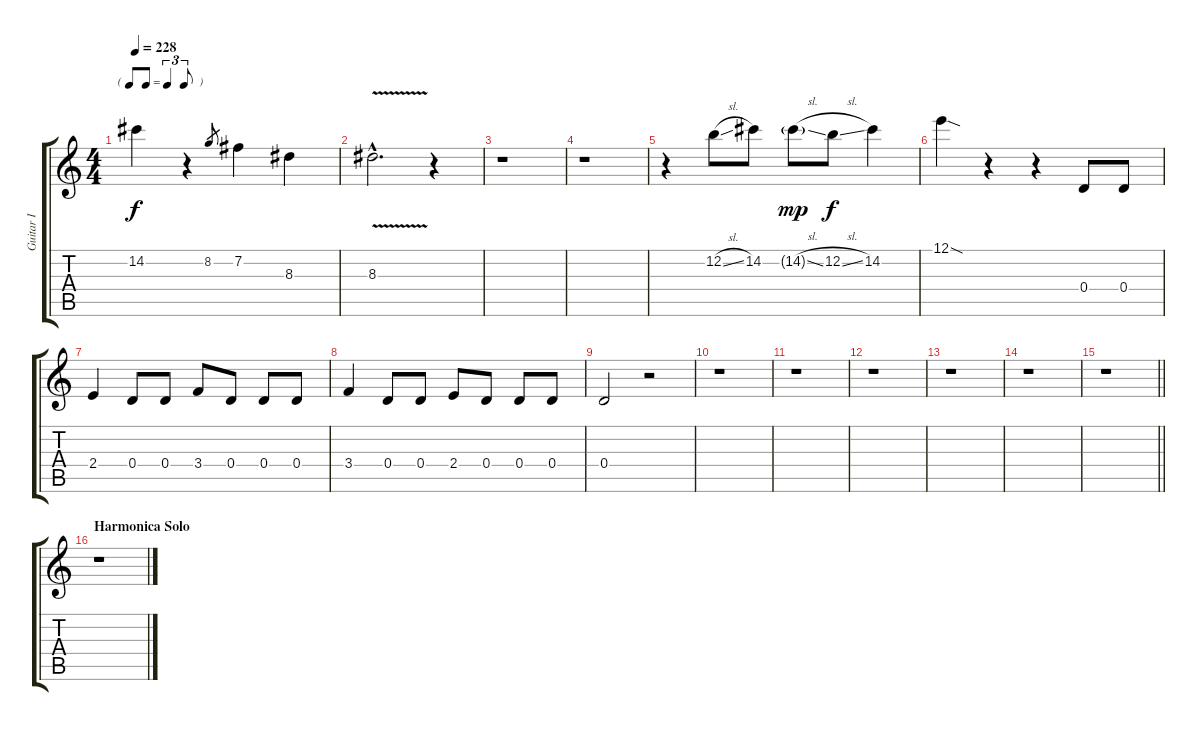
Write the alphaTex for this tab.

\track ("Guitar I" "Guitar I") {instrument acousticguitarsteel}
\staff {score tabs}
\tuning (E4 B3 G3 D3 A2 E2) {hide}
\ts (4 4)
\tf triplet8th
\tempo 228
\clef g2
\ks c
14.2{t}.4{dy f} r.4 8.2.8{gr} 7.2.4 8.3.4 |
8.3{v hac}.2{d} r.4 |
r.1 |
r.1 |
r.4 12.2{sl}.8 14.2.8 14.2{sl g}.8{dy mp} 12.2{sl}.8{dy f} 14.2.4 |
12.1{sod}.4 r.4 r.4 0.4.8 0.4.8 |
2.4.4 0.4.8 0.4.8 3.4.8 0.4.8 0.4.8 0.4.8 |
3.4.4 0.4.8 0.4.8 2.4.8 0.4.8 0.4.8 0.4.8 |
0.4.2 r.2 |
r.1 |
r.1 |
r.1 |
r.1 |
r.1 |
\barLineRight lightlight
r.1 |
\section ("" "Harmonica Solo")
r.1
